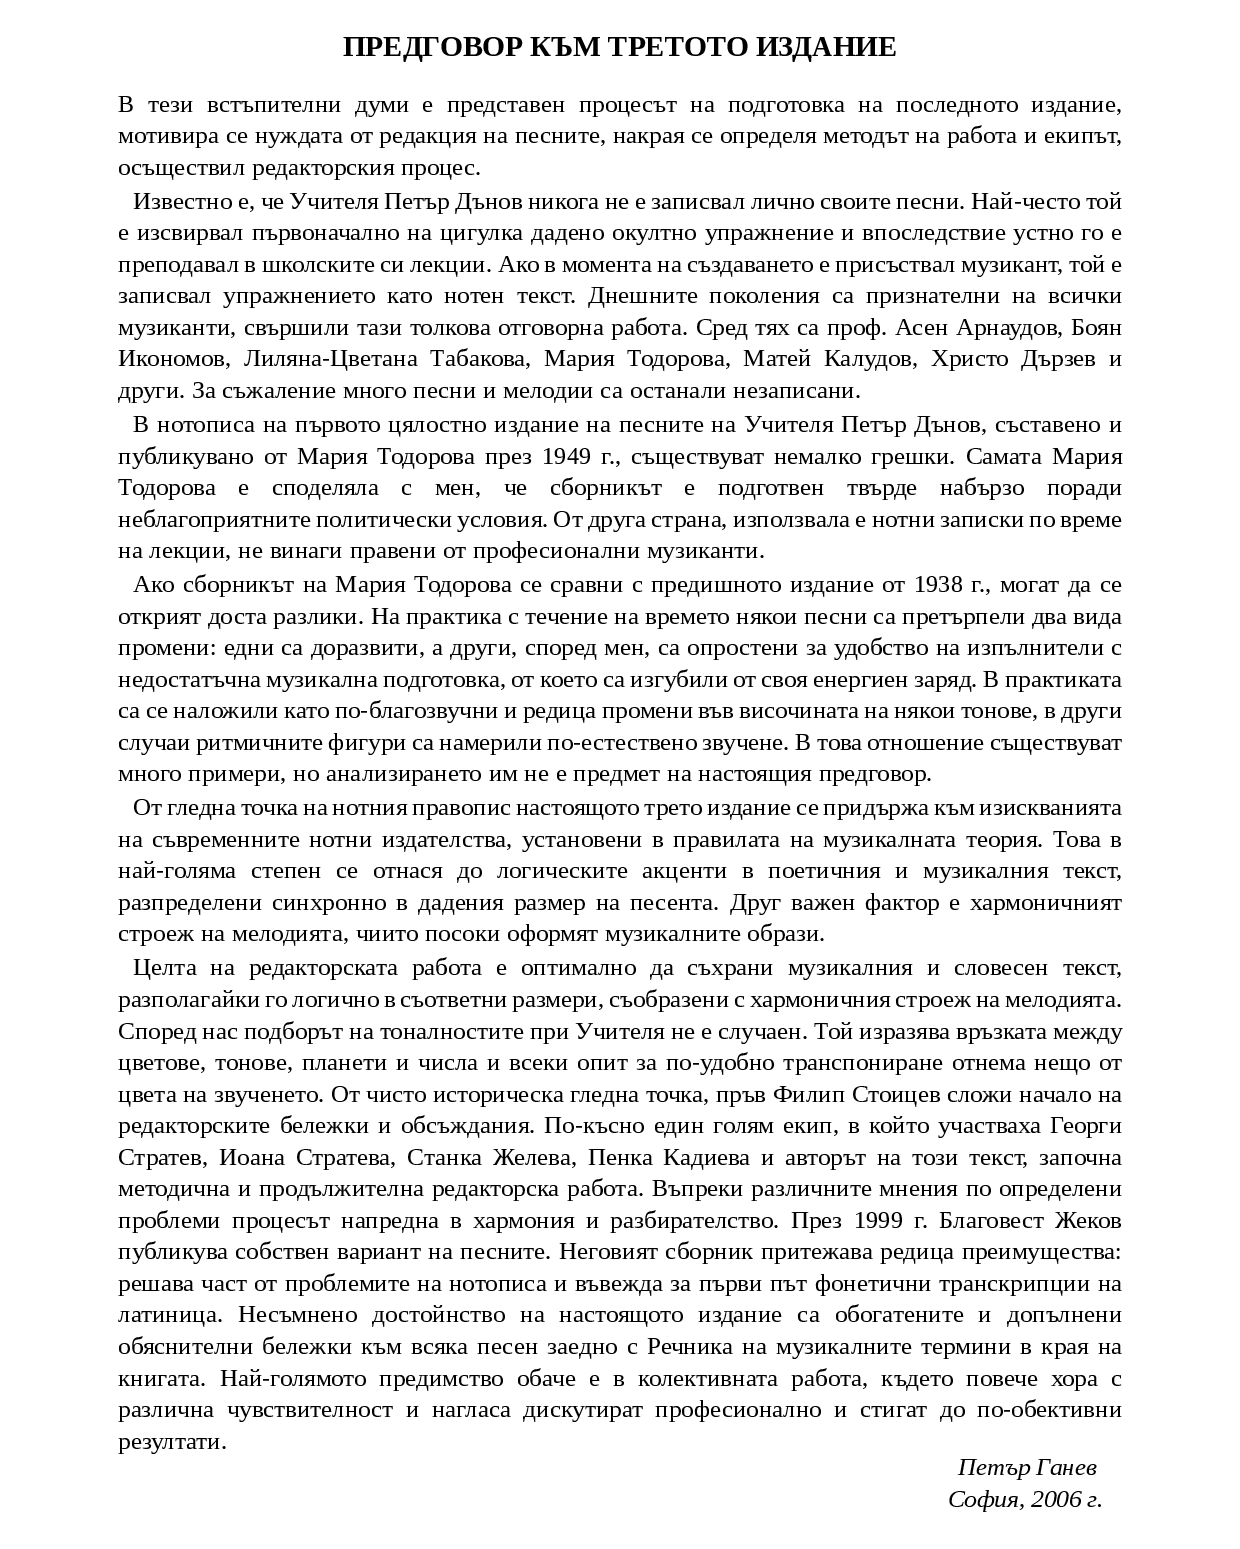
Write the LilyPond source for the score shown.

\version "2.24.4"

% include paper part and global functions
\include "include/globals.ily"

\bookpart {
  \paper {
    print-all-headers = ##f
    print-page-number = ##t
    print-first-page-number = ##f

    % put page numbers on the bottom
    oddHeaderMarkup = \markup ""
    evenHeaderMarkup = \markup ""
    oddFooterMarkup = \markup
    \fill-line {
      ""
      \if \should-print-page-number \fromproperty #'page:page-number-string
    }
    evenFooterMarkup = \markup
    \fill-line {
      \if \should-print-page-number \fromproperty #'page:page-number-string
      ""
    }

    left-margin = 2\cm
    right-margin = 2\cm
    top-margin = 2\cm
    bottom-margin = 2\cm
    ragged-bottom = ##t % do not spread the staves to fill the whole vertical space
  }

  \tocItem \markup "Предговор към третото издание"
  \markup  \abs-fontsize #14 { \fill-line \bold {"ПРЕДГОВОР КЪМ ТРЕТОТО ИЗДАНИЕ"} }

  \markup \abs-fontsize #12 {
    \vspace #1.5 \override #'(baseline-skip . 3.2)
    \justify {

      В тези встъпителни думи е представен процесът на
      подготовка на последното издание, мотивира се нуждата от
      редакция на песните, накрая се определя методът на работа и
      екипът, осъществил редакторския процес.
    }
  }
  \markup \abs-fontsize #12 {
    \vspace #0.8  \override #'(baseline-skip . 3.2)
    \justify {
      \hspace #1.5

      Известно е, че Учителя Петър Дънов никога не е записвал
      лично своите песни. Най-често той е изсвирвал първоначално на
      цигулка дадено окултно упражнение и впоследствие устно го е
      преподавал в школските си лекции. Ако в момента на създаването
      е присъствал музикант, той е записвал упражнението като нотен
      текст. Днешните поколения са признателни на всички музиканти,
      свършили тази толкова отговорна работа. Сред тях са проф. Асен
      Арнаудов, Боян Икономов, Лиляна-Цветана Табакова, Мария
      Тодорова, Матей Калудов, Христо Дързев и други. За съжаление
      много песни и мелодии са останали незаписани.
    }
  }
  \markup \abs-fontsize #12 {
    \vspace #0.8  \override #'(baseline-skip . 3.2)
    \justify {
      \hspace #1.5

      В нотописа на първото цялостно издание на песните на
      Учителя Петър Дънов, съставено и публикувано от Мария
      Тодорова през 1949 г., съществуват немалко грешки. Самата
      Мария Тодорова е споделяла с мен, че сборникът е подготвен
      твърде набързо поради неблагоприятните политически условия.
      От друга страна, използвала е нотни записки по време на лекции,
      не винаги правени от професионални музиканти.
    }
  }
  \markup \abs-fontsize #12 {
    \vspace #0.8  \override #'(baseline-skip . 3.2)
    \justify {
      \hspace #1.5
      Ако сборникът на Мария Тодорова се сравни с предишното
      издание от 1938 г., могат да се открият доста разлики. На практика
      с течение на времето някои песни са претърпели два вида промени:
      едни са доразвити, а други, според мен, са опростени за удобство
      на изпълнители с недостатъчна музикална подготовка, от което са
      изгубили от своя енергиен заряд. В практиката са се наложили като
      по-благозвучни и редица промени във височината на някои тонове,
      в други случаи ритмичните фигури са намерили по-естествено
      звучене. В това отношение съществуват много примери, но
      анализирането им не е предмет на настоящия предговор.
    }
  }

  \markup \abs-fontsize #12 {
    \vspace #0.8  \override #'(baseline-skip . 3.2)
    \justify {
      \hspace #1.5

      От гледна точка на нотния правопис настоящото трето
      издание се придържа към изискванията на съвременните нотни
      издателства, установени в правилата на музикалната теория. Това
      в най-голяма степен се отнася до логическите акценти в поетичния
      и музикалния текст, разпределени синхронно в дадения размер на
      песента. Друг важен фактор е хармоничният строеж на мелодията,
      чиито посоки оформят музикалните образи.
    }
  }

  \markup \abs-fontsize #12 {
    \vspace #0.8  \override #'(baseline-skip . 3.2)
    \justify {
      \hspace #1.5
      Целта на редакторската работа е оптимално да съхрани
      музикалния и словесен текст, разполагайки го логично в съответни размери, съобразени с хармоничния строеж на мелодията. Според
      нас подборът на тоналностите при Учителя не е случаен. Той изразява връзката между цветове, тонове, планети и числа и всеки опит
      за по-удобно транспониране отнема нещо от цвета на звученето.
      От чисто историческа гледна точка, пръв Филип Стоицев
      сложи начало на редакторските бележки и обсъждания. По-късно
      един голям екип, в който участваха Георги Стратев, Иоана
      Стратева, Станка Желева, Пенка Кадиева и авторът на този
      текст, започна методична и продължителна редакторска работа.
      Въпреки различните мнения по определени проблеми процесът
      напредна в хармония и разбирателство. През 1999 г. Благовест
      Жеков публикува собствен вариант на песните. Неговият сборник
      притежава редица преимущества: решава част от проблемите
      на нотописа и въвежда за първи път фонетични транскрипции
      на латиница. Несъмнено достойнство на настоящото издание са
      обогатените и допълнени обяснителни бележки към всяка песен
      заедно с Речника на музикалните термини в края на книгата.
      Най-голямото предимство обаче е в колективната работа, където
      повече хора с различна чувствителност и нагласа дискутират
      професионално и стигат до по-обективни резултати.
    }
  }

  \markup \abs-fontsize #12 \raise #0 \override #'(baseline-skip . 3.2) {
    \column {
  
      \fill-line { "" ""  \italic {"Петър Ганев    "} }
      \fill-line { "" ""  \italic {"София, 2006 г.   "} }
    }
  }


} % bookpart